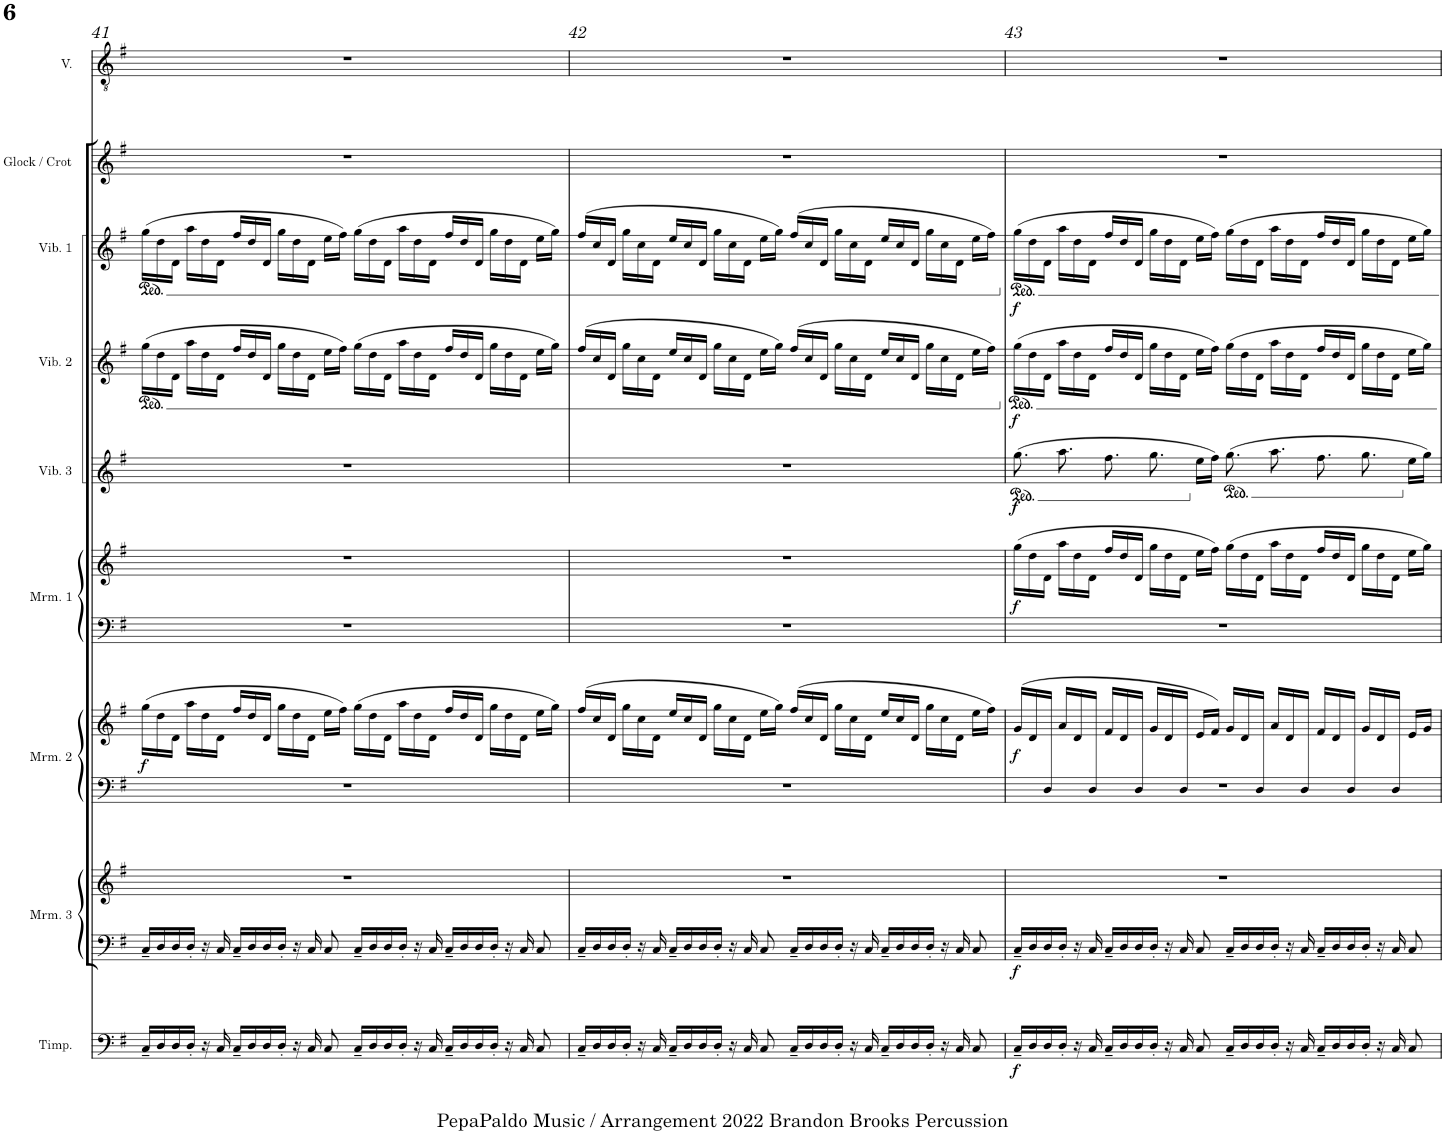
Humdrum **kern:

**kern	**dynam	**kern	**kern	**dynam	**kern	**kern	**dynam	**kern	**kern	**dynam	**kern	**dynam	**kern	**dynam	**kern	**dynam	**kern	**kern
*part9	*part9	*part8	*part8	*part8	*part7	*part7	*part7	*part6	*part6	*part6	*part5	*part5	*part4	*part4	*part3	*part3	*part2	*part1
*staff12	*staff12	*staff11	*staff10	*staff10/11	*staff9	*staff8	*staff8/9	*staff7	*staff6	*staff6/7	*staff5	*staff5	*staff4	*staff4	*staff3	*staff3	*staff2	*staff1
*I"Timpani	*	*I"Marimba 3	*	*	*I"Marimba 2	*	*	*I"Marimba 1	*	*	*I"Vibraphone 3	*	*I"Vibraphone 2	*	*I"Vibraphone 1	*	*I"Glock / Crot	*I"Voice
*I'Timp.	*	*I'Mrm. 3	*	*	*I'Mrm. 2	*	*	*I'Mrm. 1	*	*	*I'Vib. 3	*	*I'Vib. 2	*	*I'Vib. 1	*	*I'Glock / Crot	*I'V.
!!LO:PB:g=z
*clefF4	*	*clefF4	*clefG2	*	*clefF4	*clefG2	*	*clefF4	*clefG2	*	*clefG2	*	*clefG2	*	*clefG2	*	*clefG2	*clefGv2
*	*	*	*	*	*	*	*	*	*	*	*	*	*	*	*	*	*Trd-14c-24	*
*k[f#]	*	*k[f#]	*k[f#]	*	*k[f#]	*k[f#]	*	*k[f#]	*k[f#]	*	*k[f#]	*	*k[f#]	*	*k[f#]	*	*k[f#]	*k[f#]
*M7/4	*	*M7/4	*M7/4	*	*M7/4	*M7/4	*	*M7/4	*M7/4	*	*M7/4	*	*M7/4	*	*M7/4	*	*M7/4	*M7/4
*	*	*	*	*	*	*	*	*	*	*	*	*	*ped	*	*	*	*	*
*	*	*	*	*	*	*	*	*	*	*	*	*	*	*	*ped	*	*	*
=41	=41	=41	=41	=41	=41	=41	=41	=41	=41	=41	=41	=41	=41	=41	=41	=41	=41	=41
!	!	!	!	!	!	!	!LO:DY:b	!	!	!	!	!	!	!	!	!	!	!
16C~/LL	.	16C~/LL	1..r	.	1..r	(16gg\LL	f	1..r	1..r	.	1..r	.	(16gg\LL	.	(16gg\LL	.	1..r	1..r
16D/	.	16D/	.	.	.	16dd\	.	.	.	.	.	.	16dd\	.	16dd\	.	.	.
16D/	.	16D/	.	.	.	16d\JJ	.	.	.	.	.	.	16d\JJ	.	16d\JJ	.	.	.
16D'/JJ	.	16D'/JJ	.	.	.	16aa\LL	.	.	.	.	.	.	16aa\LL	.	16aa\LL	.	.	.
16r	.	16r	.	.	.	16dd\	.	.	.	.	.	.	16dd\	.	16dd\	.	.	.
16C/	.	16C/	.	.	.	16d\JJ	.	.	.	.	.	.	16d\JJ	.	16d\JJ	.	.	.
16C~/LL	.	16C~/LL	.	.	.	16ff#/LL	.	.	.	.	.	.	16ff#/LL	.	16ff#/LL	.	.	.
16D/	.	16D/	.	.	.	16dd/	.	.	.	.	.	.	16dd/	.	16dd/	.	.	.
16D/	.	16D/	.	.	.	16d/JJ	.	.	.	.	.	.	16d/JJ	.	16d/JJ	.	.	.
16D'/JJ	.	16D'/JJ	.	.	.	16gg\LL	.	.	.	.	.	.	16gg\LL	.	16gg\LL	.	.	.
16r	.	16r	.	.	.	16dd\	.	.	.	.	.	.	16dd\	.	16dd\	.	.	.
16C/	.	16C/	.	.	.	16d\JJ	.	.	.	.	.	.	16d\JJ	.	16d\JJ	.	.	.
8C/	.	8C/	.	.	.	16ee\LL	.	.	.	.	.	.	16ee\LL	.	16ee\LL	.	.	.
.	.	.	.	.	.	16ff#\JJ)	.	.	.	.	.	.	16ff#\JJ)	.	16ff#\JJ)	.	.	.
16C~/LL	.	16C~/LL	.	.	.	(16gg\LL	.	.	.	.	.	.	(16gg\LL	.	(16gg\LL	.	.	.
16D/	.	16D/	.	.	.	16dd\	.	.	.	.	.	.	16dd\	.	16dd\	.	.	.
16D/	.	16D/	.	.	.	16d\JJ	.	.	.	.	.	.	16d\JJ	.	16d\JJ	.	.	.
16D'/JJ	.	16D'/JJ	.	.	.	16aa\LL	.	.	.	.	.	.	16aa\LL	.	16aa\LL	.	.	.
16r	.	16r	.	.	.	16dd\	.	.	.	.	.	.	16dd\	.	16dd\	.	.	.
16C/	.	16C/	.	.	.	16d\JJ	.	.	.	.	.	.	16d\JJ	.	16d\JJ	.	.	.
16C~/LL	.	16C~/LL	.	.	.	16ff#/LL	.	.	.	.	.	.	16ff#/LL	.	16ff#/LL	.	.	.
16D/	.	16D/	.	.	.	16dd/	.	.	.	.	.	.	16dd/	.	16dd/	.	.	.
16D/	.	16D/	.	.	.	16d/JJ	.	.	.	.	.	.	16d/JJ	.	16d/JJ	.	.	.
16D'/JJ	.	16D'/JJ	.	.	.	16gg\LL	.	.	.	.	.	.	16gg\LL	.	16gg\LL	.	.	.
16r	.	16r	.	.	.	16dd\	.	.	.	.	.	.	16dd\	.	16dd\	.	.	.
16C/	.	16C/	.	.	.	16d\JJ	.	.	.	.	.	.	16d\JJ	.	16d\JJ	.	.	.
8C/	.	8C/	.	.	.	16ee\LL	.	.	.	.	.	.	16ee\LL	.	16ee\LL	.	.	.
.	.	.	.	.	.	16gg\JJ)	.	.	.	.	.	.	16gg\JJ)	.	16gg\JJ)	.	.	.
=42	=42	=42	=42	=42	=42	=42	=42	=42	=42	=42	=42	=42	=42	=42	=42	=42	=42	=42
16C~/LL	.	16C~/LL	1..r	.	1..r	(16ff#/LL	.	1..r	1..r	.	1..r	.	(16ff#/LL	.	(16ff#/LL	.	1..r	1..r
16D/	.	16D/	.	.	.	16cc/	.	.	.	.	.	.	16cc/	.	16cc/	.	.	.
16D/	.	16D/	.	.	.	16d/JJ	.	.	.	.	.	.	16d/JJ	.	16d/JJ	.	.	.
16D'/JJ	.	16D'/JJ	.	.	.	16gg\LL	.	.	.	.	.	.	16gg\LL	.	16gg\LL	.	.	.
16r	.	16r	.	.	.	16cc\	.	.	.	.	.	.	16cc\	.	16cc\	.	.	.
16C/	.	16C/	.	.	.	16d\JJ	.	.	.	.	.	.	16d\JJ	.	16d\JJ	.	.	.
16C~/LL	.	16C~/LL	.	.	.	16ee/LL	.	.	.	.	.	.	16ee/LL	.	16ee/LL	.	.	.
16D/	.	16D/	.	.	.	16cc/	.	.	.	.	.	.	16cc/	.	16cc/	.	.	.
16D/	.	16D/	.	.	.	16d/JJ	.	.	.	.	.	.	16d/JJ	.	16d/JJ	.	.	.
16D'/JJ	.	16D'/JJ	.	.	.	16gg\LL	.	.	.	.	.	.	16gg\LL	.	16gg\LL	.	.	.
16r	.	16r	.	.	.	16cc\	.	.	.	.	.	.	16cc\	.	16cc\	.	.	.
16C/	.	16C/	.	.	.	16d\JJ	.	.	.	.	.	.	16d\JJ	.	16d\JJ	.	.	.
8C/	.	8C/	.	.	.	16ee\LL	.	.	.	.	.	.	16ee\LL	.	16ee\LL	.	.	.
.	.	.	.	.	.	16gg\JJ)	.	.	.	.	.	.	16gg\JJ)	.	16gg\JJ)	.	.	.
16C~/LL	.	16C~/LL	.	.	.	(16ff#/LL	.	.	.	.	.	.	(16ff#/LL	.	(16ff#/LL	.	.	.
16D/	.	16D/	.	.	.	16cc/	.	.	.	.	.	.	16cc/	.	16cc/	.	.	.
16D/	.	16D/	.	.	.	16d/JJ	.	.	.	.	.	.	16d/JJ	.	16d/JJ	.	.	.
16D'/JJ	.	16D'/JJ	.	.	.	16gg\LL	.	.	.	.	.	.	16gg\LL	.	16gg\LL	.	.	.
16r	.	16r	.	.	.	16cc\	.	.	.	.	.	.	16cc\	.	16cc\	.	.	.
16C/	.	16C/	.	.	.	16d\JJ	.	.	.	.	.	.	16d\JJ	.	16d\JJ	.	.	.
16C~/LL	.	16C~/LL	.	.	.	16ee/LL	.	.	.	.	.	.	16ee/LL	.	16ee/LL	.	.	.
16D/	.	16D/	.	.	.	16cc/	.	.	.	.	.	.	16cc/	.	16cc/	.	.	.
16D/	.	16D/	.	.	.	16d/JJ	.	.	.	.	.	.	16d/JJ	.	16d/JJ	.	.	.
16D'/JJ	.	16D'/JJ	.	.	.	16gg\LL	.	.	.	.	.	.	16gg\LL	.	16gg\LL	.	.	.
16r	.	16r	.	.	.	16cc\	.	.	.	.	.	.	16cc\	.	16cc\	.	.	.
16C/	.	16C/	.	.	.	16d\JJ	.	.	.	.	.	.	16d\JJ	.	16d\JJ	.	.	.
8C/	.	8C/	.	.	.	16ee\LL	.	.	.	.	.	.	16ee\LL	.	16ee\LL	.	.	.
.	.	.	.	.	.	16ff#\JJ)	.	.	.	.	.	.	16ff#\JJ)	.	16ff#\JJ)	.	.	.
=43	=43	=43	=43	=43	=43	=43	=43	=43	=43	=43	=43	=43	=43	=43	=43	=43	=43	=43
*	*	*	*	*	*^	*	*	*	*	*	*	*	*	*	*	*	*	*
*	*	*	*	*	*	*	*	*	*	*	*	*ped	*	*	*	*	*	*	*
*	*	*	*	*	*	*	*	*	*	*	*	*	*	*Xped	*	*	*	*	*
*	*	*	*	*	*	*	*	*	*	*	*	*	*	*	*	*Xped	*	*	*
!	!LO:DY:b	!	!	!LO:DY:b=2	!	!	!	!LO:DY:b	!	!	!LO:DY:b	!	!LO:DY:b	!	!LO:DY:b	!	!LO:DY:b	!	!
16C~/LL	f	16C~/LL	1..r	f	8ryy	1..r	(16g/LL	f	1..r	(16gg\LL	f	(8.gg\	f	(16gg\LL	f	(16gg\LL	f	1..r	1..r
16D/	.	16D/	.	.	.	.	16d/	.	.	16dd\	.	.	.	16dd\	.	16dd\	.	.	.
16D/	.	16D/	.	.	16D/JJ	.	16ryy	.	.	16d\JJ	.	.	.	16d\JJ	.	16d\JJ	.	.	.
16D'/JJ	.	16D'/JJ	.	.	8ryy	.	16a/LL	.	.	16aa\LL	.	8.aa\	.	16aa\LL	.	16aa\LL	.	.	.
16r	.	16r	.	.	.	.	16d/	.	.	16dd\	.	.	.	16dd\	.	16dd\	.	.	.
16C/	.	16C/	.	.	16D/JJ	.	16ryy	.	.	16d\JJ	.	.	.	16d\JJ	.	16d\JJ	.	.	.
16C~/LL	.	16C~/LL	.	.	8ryy	.	16f#/LL	.	.	16ff#/LL	.	8.ff#\	.	16ff#/LL	.	16ff#/LL	.	.	.
16D/	.	16D/	.	.	.	.	16d/	.	.	16dd/	.	.	.	16dd/	.	16dd/	.	.	.
16D/	.	16D/	.	.	16D/JJ	.	16ryy	.	.	16d/JJ	.	.	.	16d/JJ	.	16d/JJ	.	.	.
16D'/JJ	.	16D'/JJ	.	.	8ryy	.	16g/LL	.	.	16gg\LL	.	8.gg\	.	16gg\LL	.	16gg\LL	.	.	.
16r	.	16r	.	.	.	.	16d/	.	.	16dd\	.	.	.	16dd\	.	16dd\	.	.	.
16C/	.	16C/	.	.	16D/JJ	.	16ryy	.	.	16d\JJ	.	.	.	16d\JJ	.	16d\JJ	.	.	.
*	*	*	*	*	*	*	*	*	*	*	*	*Xped	*	*	*	*	*	*	*
8C/	.	8C/	.	.	4ryy	.	16e/LL	.	.	16ee\LL	.	16ee\LL	.	16ee\LL	.	16ee\LL	.	.	.
.	.	.	.	.	.	.	16f#/JJ)	.	.	16ff#\JJ)	.	16ff#\JJ)	.	16ff#\JJ)	.	16ff#\JJ)	.	.	.
*	*	*	*	*	*	*	*	*	*	*	*	*ped	*	*	*	*	*	*	*
16C~/LL	.	16C~/LL	.	.	.	.	16g/LL	.	.	(16gg\LL	.	(8.gg\	.	(16gg\LL	.	(16gg\LL	.	.	.
16D/	.	16D/	.	.	.	.	16d/	.	.	16dd\	.	.	.	16dd\	.	16dd\	.	.	.
16D/	.	16D/	.	.	16D/JJ	.	16ryy	.	.	16d\JJ	.	.	.	16d\JJ	.	16d\JJ	.	.	.
16D'/JJ	.	16D'/JJ	.	.	8ryy	.	16a/LL	.	.	16aa\LL	.	8.aa\	.	16aa\LL	.	16aa\LL	.	.	.
16r	.	16r	.	.	.	.	16d/	.	.	16dd\	.	.	.	16dd\	.	16dd\	.	.	.
16C/	.	16C/	.	.	16D/JJ	.	16ryy	.	.	16d\JJ	.	.	.	16d\JJ	.	16d\JJ	.	.	.
16C~/LL	.	16C~/LL	.	.	8ryy	.	16f#/LL	.	.	16ff#/LL	.	8.ff#\	.	16ff#/LL	.	16ff#/LL	.	.	.
16D/	.	16D/	.	.	.	.	16d/	.	.	16dd/	.	.	.	16dd/	.	16dd/	.	.	.
16D/	.	16D/	.	.	16D/JJ	.	16ryy	.	.	16d/JJ	.	.	.	16d/JJ	.	16d/JJ	.	.	.
16D'/JJ	.	16D'/JJ	.	.	8ryy	.	16g/LL	.	.	16gg\LL	.	8.gg\	.	16gg\LL	.	16gg\LL	.	.	.
16r	.	16r	.	.	.	.	16d/	.	.	16dd\	.	.	.	16dd\	.	16dd\	.	.	.
16C/	.	16C/	.	.	16D/JJ	.	16ryy	.	.	16d\JJ	.	.	.	16d\JJ	.	16d\JJ	.	.	.
*	*	*	*	*	*	*	*	*	*	*	*	*Xped	*	*	*	*	*	*	*
8C/	.	8C/	.	.	8ryy	.	16e/LL	.	.	16ee\LL	.	16ee\LL	.	16ee\LL	.	16ee\LL	.	.	.
.	.	.	.	.	.	.	16g/JJ	.	.	16gg\JJ)	.	16gg\JJ)	.	16gg\JJ)	.	16gg\JJ)	.	.	.
*	*	*	*	*	*v	*v	*	*	*	*	*	*	*	*	*	*	*	*	*
=	=	=	=	=	=	=	=	=	=	=	=	=	=	=	=	=	=	=
*-	*-	*-	*-	*-	*-	*-	*-	*-	*-	*-	*-	*-	*-	*-	*-	*-	*-	*-
